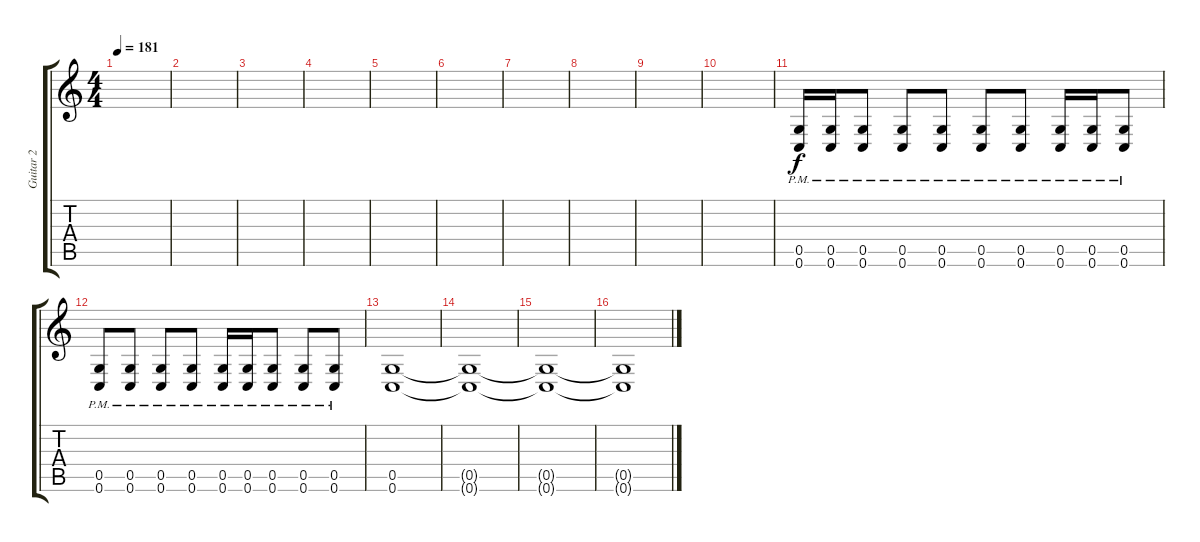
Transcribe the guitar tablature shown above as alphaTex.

\track ("Guitar 2" "Guitar 2") {instrument distortionguitar}
\staff {score tabs}
\tuning (D4 A3 F3 C3 G2 C2) {hide}
\ts (4 4)
\tempo 181
\clef g2
\ks c
|
|
|
|
|
|
|
|
|
|
(0.5{pm} 0.6{pm}).16 (0.5{pm} 0.6{pm}).16 (0.5{pm} 0.6{pm}).8 (0.5{pm} 0.6{pm}).8 (0.5{pm} 0.6{pm}).8 (0.5{pm} 0.6{pm}).8 (0.5{pm} 0.6{pm}).8 (0.5{pm} 0.6{pm}).16 (0.5{pm} 0.6{pm}).16 (0.5{pm} 0.6{pm}).8 |
(0.5{pm} 0.6{pm}).8 (0.5{pm} 0.6{pm}).8 (0.5{pm} 0.6{pm}).8 (0.5{pm} 0.6{pm}).8 (0.5{pm} 0.6{pm}).16 (0.5{pm} 0.6{pm}).16 (0.5{pm} 0.6{pm}).8 (0.5{pm} 0.6{pm}).8 (0.5{pm} 0.6{pm}).8 |
(0.5 0.6).1 |
(0.5{t} 0.6{t}).1 |
(0.5{t} 0.6{t}).1 |
(0.5{t} 0.6{t}).1
